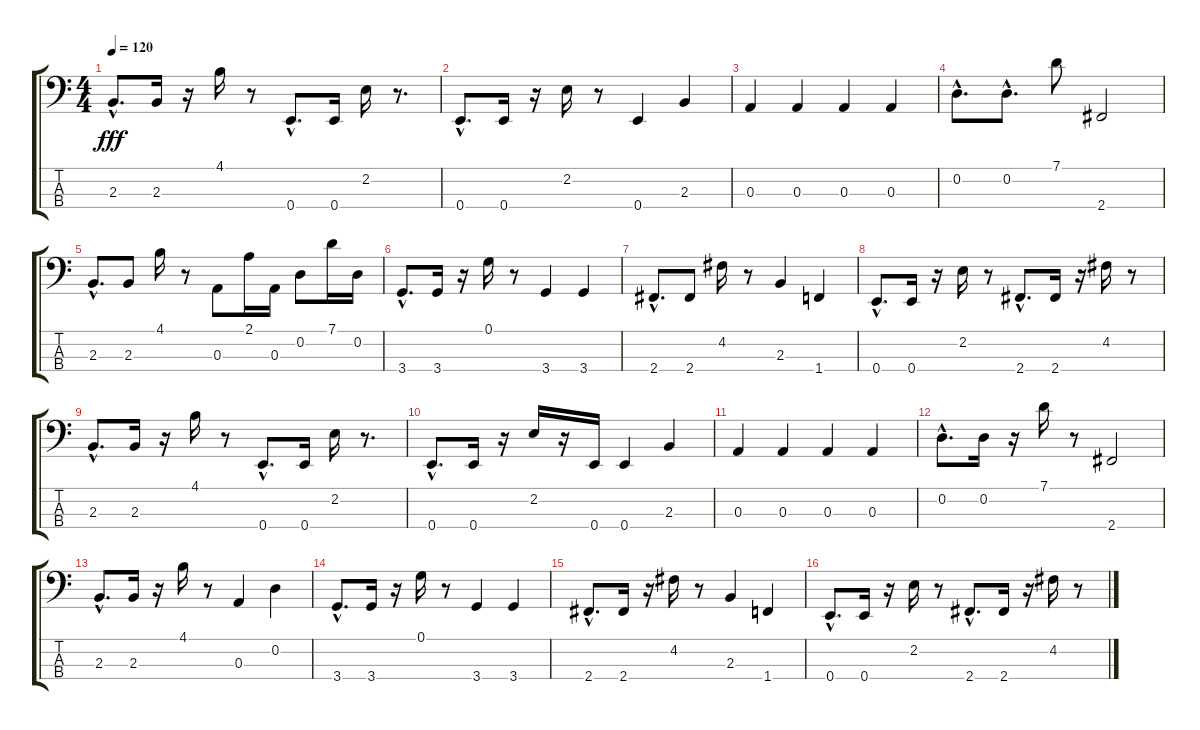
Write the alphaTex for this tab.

\track "" {instrument slapbass1}
\staff {score tabs}
\tuning (G2 D2 A1 E1) {hide}
\ts (4 4)
\tempo 120
\clef f4
\ks c
2.3{hac}.8{d dy fff} 2.3.16 r.16 4.1.16 r.8 0.4{hac}.8{d} 0.4.16 2.2.16 r.8{d} |
0.4{hac}.8{d} 0.4.16 r.16 2.2.16 r.8 0.4.4 2.3.4 |
0.3.4 0.3.4 0.3.4 0.3.4 |
0.2{hac}.8{d} 0.2{hac}.8{d} 7.1.8 2.4.2 |
2.3{hac}.8{d} 2.3.8 4.1.16 r.8 0.3.8 2.1.16 0.3.16 0.2.8 7.1.16 0.2.16 |
3.4{hac}.8{d} 3.4.16 r.16 0.1.16 r.8 3.4.4 3.4.4 |
2.4{hac}.8{d} 2.4.8 4.2.16 r.8 2.3.4 1.4.4 |
0.4{hac}.8{d} 0.4.16 r.16 2.2.16 r.8 2.4{hac}.8{d} 2.4.16 r.16 4.2.16 r.8 |
2.3{hac}.8{d} 2.3.16 r.16 4.1.16 r.8 0.4{hac}.8{d} 0.4.16 2.2.16 r.8{d} |
0.4{hac}.8{d} 0.4.16 r.16 2.2.16 r.16 0.4.16 0.4.4 2.3.4 |
0.3.4 0.3.4 0.3.4 0.3.4 |
0.2{hac}.8{d} 0.2.16 r.16 7.1.16 r.8 2.4.2 |
2.3{hac}.8{d} 2.3.16 r.16 4.1.16 r.8 0.3.4 0.2.4 |
3.4{hac}.8{d} 3.4.16 r.16 0.1.16 r.8 3.4.4 3.4.4 |
2.4{hac}.8{d} 2.4.16 r.16 4.2.16 r.8 2.3.4 1.4.4 |
0.4{hac}.8{d} 0.4.16 r.16 2.2.16 r.8 2.4{hac}.8{d} 2.4.16 r.16 4.2.16 r.8
